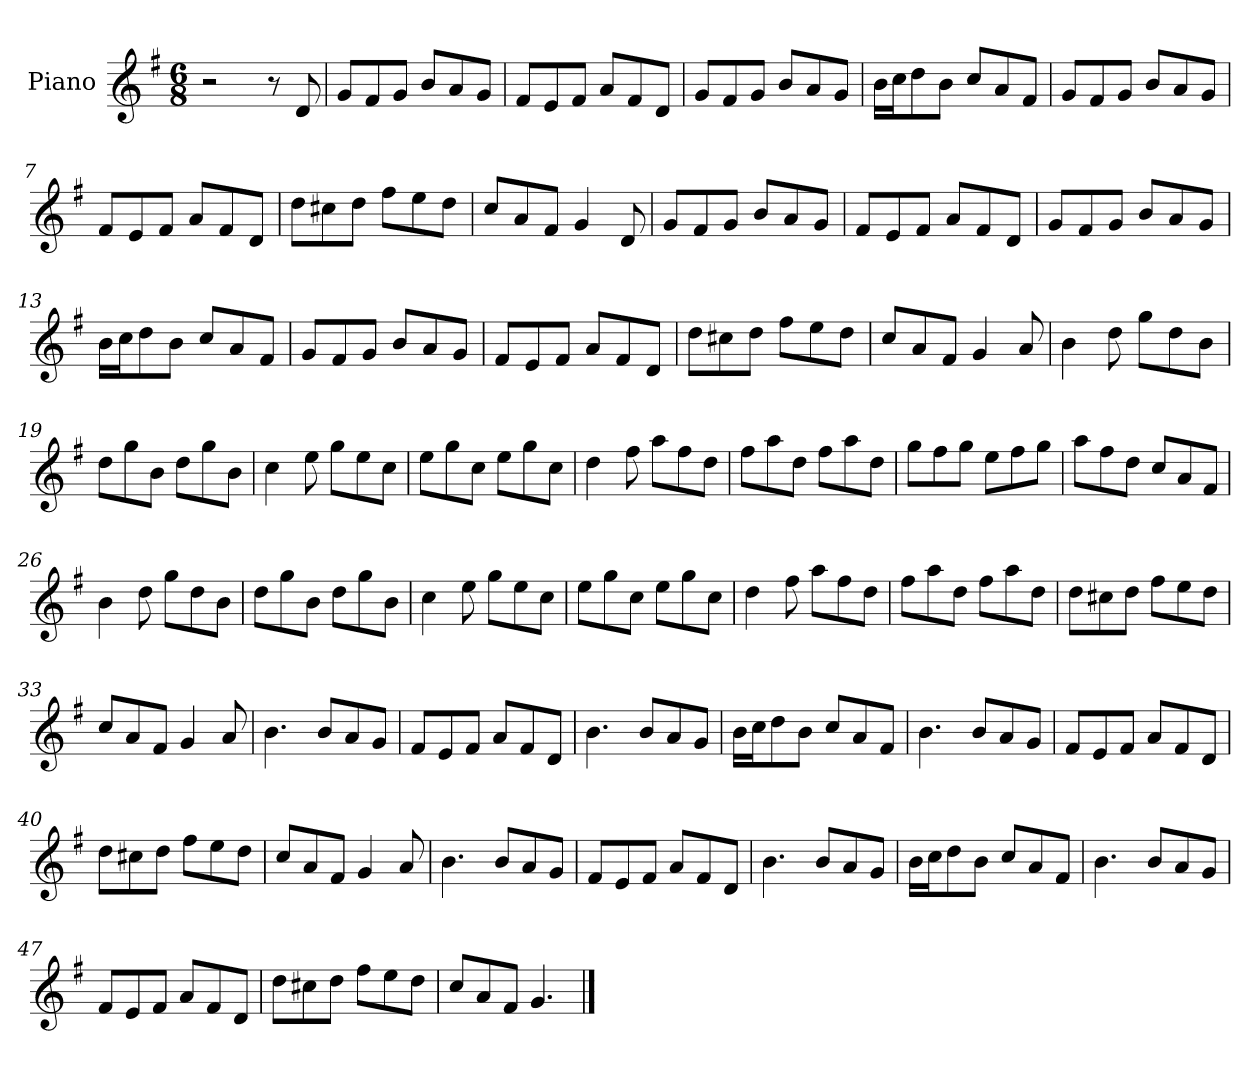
**kern
*part1
*staff1
*I"Piano
*I'Pno
*clefG2
*k[f#]
*M6/8
=1
2r
8r
8d/
=2
8g/L
8f#/
8g/J
8b/L
8a/
8g/J
=3
8f#/L
8e/
8f#/J
8a/L
8f#/
8d/J
=4
8g/L
8f#/
8g/J
8b/L
8a/
8g/J
=5
16b\LL
16cc\J
8dd\
8b\J
8cc/L
8a/
8f#/J
=6
8g/L
8f#/
8g/J
8b/L
8a/
8g/J
=7
8f#/L
8e/
8f#/J
8a/L
8f#/
8d/J
=8
8dd\L
8cc#X\
8dd\J
8ff#\L
8ee\
8dd\J
=9
8cc/L
8a/
8f#/J
4g/
8d/
=10
8g/L
8f#/
8g/J
8b/L
8a/
8g/J
=11
8f#/L
8e/
8f#/J
8a/L
8f#/
8d/J
=12
8g/L
8f#/
8g/J
8b/L
8a/
8g/J
=13
16b\LL
16cc\J
8dd\
8b\J
8cc/L
8a/
8f#/J
=14
8g/L
8f#/
8g/J
8b/L
8a/
8g/J
=15
8f#/L
8e/
8f#/J
8a/L
8f#/
8d/J
=16
8dd\L
8cc#X\
8dd\J
8ff#\L
8ee\
8dd\J
=17
8cc/L
8a/
8f#/J
4g/
8a/
=18
4b\
8dd\
8gg\L
8dd\
8b\J
=19
8dd\L
8gg\
8b\J
8dd\L
8gg\
8b\J
=20
4cc\
8ee\
8gg\L
8ee\
8cc\J
=21
8ee\L
8gg\
8cc\J
8ee\L
8gg\
8cc\J
=22
4dd\
8ff#\
8aa\L
8ff#\
8dd\J
=23
8ff#\L
8aa\
8dd\J
8ff#\L
8aa\
8dd\J
=24
8gg\L
8ff#\
8gg\J
8ee\L
8ff#\
8gg\J
=25
8aa\L
8ff#\
8dd\J
8cc/L
8a/
8f#/J
=26
4b\
8dd\
8gg\L
8dd\
8b\J
=27
8dd\L
8gg\
8b\J
8dd\L
8gg\
8b\J
=28
4cc\
8ee\
8gg\L
8ee\
8cc\J
=29
8ee\L
8gg\
8cc\J
8ee\L
8gg\
8cc\J
=30
4dd\
8ff#\
8aa\L
8ff#\
8dd\J
=31
8ff#\L
8aa\
8dd\J
8ff#\L
8aa\
8dd\J
=32
8dd\L
8cc#X\
8dd\J
8ff#\L
8ee\
8dd\J
=33
8cc/L
8a/
8f#/J
4g/
8a/
=34
4.b\
8b/L
8a/
8g/J
=35
8f#/L
8e/
8f#/J
8a/L
8f#/
8d/J
=36
4.b\
8b/L
8a/
8g/J
=37
16b\LL
16cc\J
8dd\
8b\J
8cc/L
8a/
8f#/J
=38
4.b\
8b/L
8a/
8g/J
=39
8f#/L
8e/
8f#/J
8a/L
8f#/
8d/J
=40
8dd\L
8cc#X\
8dd\J
8ff#\L
8ee\
8dd\J
=41
8cc/L
8a/
8f#/J
4g/
8a/
=42
4.b\
8b/L
8a/
8g/J
=43
8f#/L
8e/
8f#/J
8a/L
8f#/
8d/J
=44
4.b\
8b/L
8a/
8g/J
=45
16b\LL
16cc\J
8dd\
8b\J
8cc/L
8a/
8f#/J
=46
4.b\
8b/L
8a/
8g/J
=47
8f#/L
8e/
8f#/J
8a/L
8f#/
8d/J
=48
8dd\L
8cc#X\
8dd\J
8ff#\L
8ee\
8dd\J
=49
8cc/L
8a/
8f#/J
4.g/
==
*-
